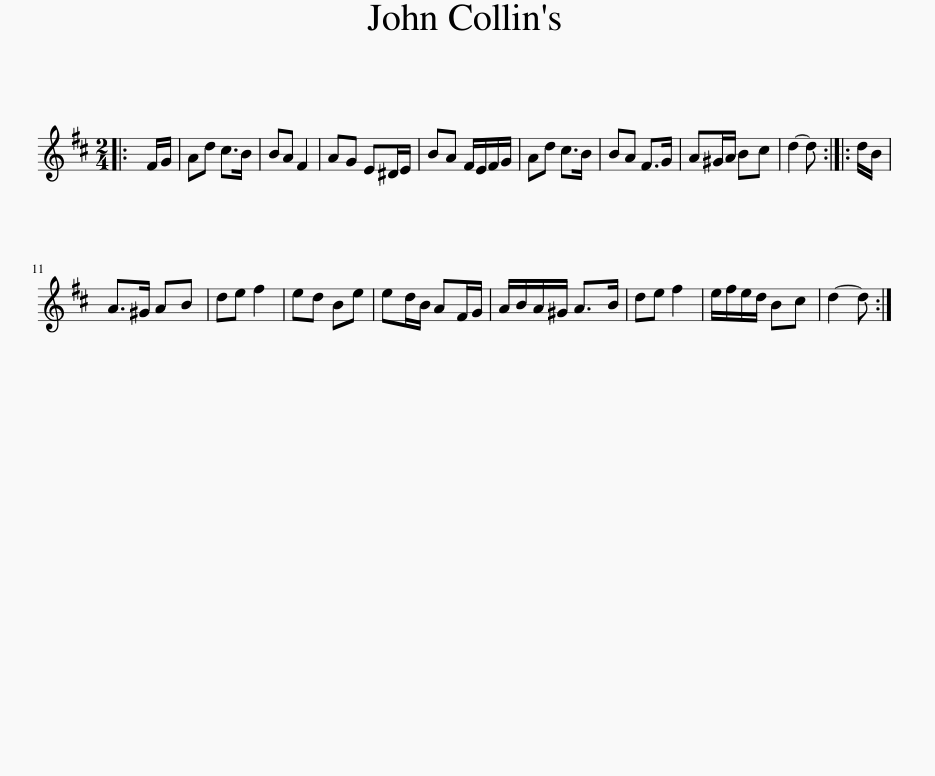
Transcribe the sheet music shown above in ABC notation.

X:1
L:1/8
M:2/4
I:linebreak $
K:D
V:1 treble
V:1
|: F/G/ | Ad c>B | BA F2 | AG E^D/E/ | BA F/E/F/G/ | %5
 Ad c>B | BA F>G | A^G/A/ Bc | d2- d :: d/B/ |$ %10
 A>^G AB | de f2 | ed Be | ed/B/ AF/G/ | A/B/A/^G/ A>B | %15
 de f2 | e/f/e/d/ Bc | d2- d :| %18
